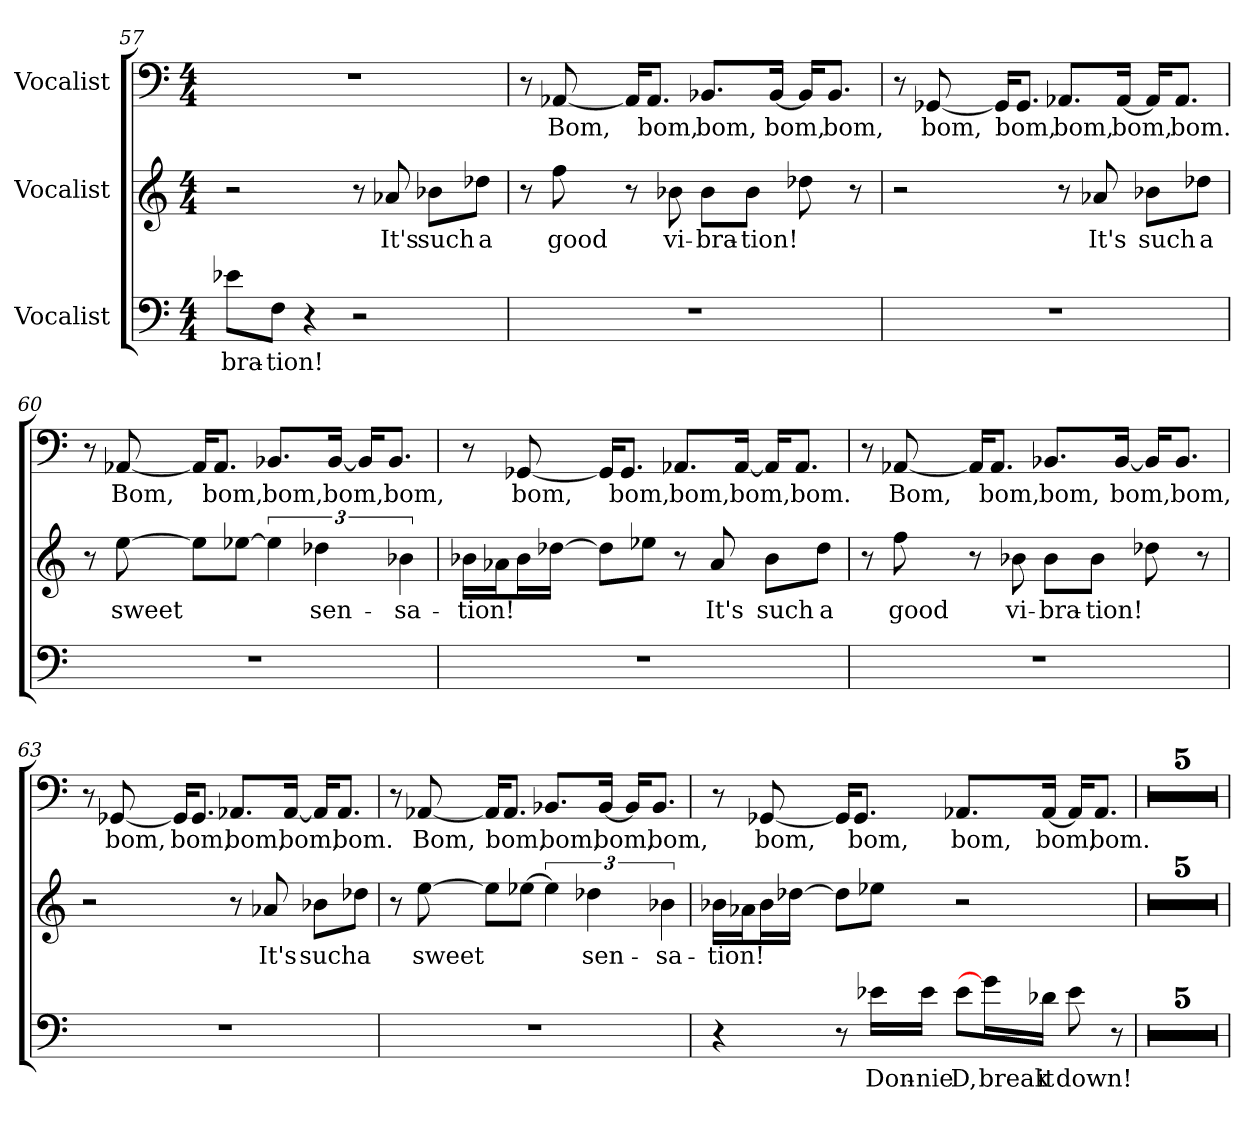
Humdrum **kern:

**kern	**text	**kern	**text	**kern	**text
*part3	*part3	*part2	*part2	*part1	*part1
*staff3	*staff3	*staff2	*staff2	*staff1	*staff1
*I"Vocalist	*	*I"Vocalist	*	*I"Vocalist	*
*clefF4	*	*clefG2	*	*clefF4	*
*M4/4	*	*M4/4	*	*M4/4	*
=57	=57	=57	=57	=57	=57
8e-X\L	-bra-	2r	.	1r	.
8F\J	-tion!	.	.	.	.
4r	.	.	.	.	.
2r	.	8r	.	.	.
.	.	8a-X	It's	.	.
.	.	8b-X\L	such	.	.
.	.	8dd-X\J	a	.	.
=58	=58	=58	=58	=58	=58
1r	.	8r	.	8r	.
.	.	8ff	good	[8AA-X	Bom,
.	.	8r	.	16AA-/KL]	_
.	.	.	.	8.AA-/J	bom,
.	.	8b-X	vi-	.	.
.	.	8b-\L	-bra-	8.BB-X/L	bom,
.	.	8b-\J	-tion!	.	.
.	.	.	.	[16BB-/Jk	bom,
.	.	8dd-X	_	16BB-/KL]	_
.	.	.	.	8.BB-/J	bom,
.	.	8r	.	.	.
=59	=59	=59	=59	=59	=59
1r	.	2r	.	8r	.
.	.	.	.	[8GG-X	bom,
.	.	.	.	16GG-/KL]	_
.	.	.	.	8.GG-/J	bom,
.	.	8r	.	8.AA-X/L	bom,
.	.	8a-X	It's	.	.
.	.	.	.	[16AA-/Jk	bom,
.	.	8b-X\L	such	16AA-/KL]	_
.	.	.	.	8.AA-/J	bom.
.	.	8dd-X\J	a	.	.
=60	=60	=60	=60	=60	=60
1r	.	8r	.	8r	.
.	.	[8ee	sweet	[8AA-X	Bom,
.	.	8ee\L]	_	16AA-/KL]	_
.	.	.	.	8.AA-/J	bom,
.	.	[8ee-X\J	_	.	.
.	.	6ee-]	_	8.BB-X/L	bom,
.	.	6dd-X	sen-	.	.
.	.	.	.	[16BB-/Jk	bom,
.	.	.	.	16BB-/KL]	_
.	.	.	.	8.BB-/J	bom,
.	.	6b-X	-sa-	.	.
=61	=61	=61	=61	=61	=61
1r	.	16b-X\LL	-tion!	8r	.
.	.	16a-X\J	_	.	.
.	.	16b-\L	_	[8GG-X	bom,
.	.	[16dd-X\JJ	_	.	.
.	.	8dd-\L]	_	16GG-/KL]	_
.	.	.	.	8.GG-/J	bom,
.	.	8ee-X\J	_	.	.
.	.	8r	.	8.AA-X/L	bom,
.	.	8a-	It's	.	.
.	.	.	.	[16AA-/Jk	bom,
.	.	8b-\L	such	16AA-/KL]	_
.	.	.	.	8.AA-/J	bom.
.	.	8dd-\J	a	.	.
=62	=62	=62	=62	=62	=62
1r	.	8r	.	8r	.
.	.	8ff	good	[8AA-X	Bom,
.	.	8r	.	16AA-/KL]	_
.	.	.	.	8.AA-/J	bom,
.	.	8b-X	vi-	.	.
.	.	8b-\L	-bra-	8.BB-X/L	bom,
.	.	8b-\J	-tion!	.	.
.	.	.	.	[16BB-/Jk	bom,
.	.	8dd-X	_	16BB-/KL]	_
.	.	.	.	8.BB-/J	bom,
.	.	8r	.	.	.
=63	=63	=63	=63	=63	=63
1r	.	2r	.	8r	.
.	.	.	.	[8GG-X	bom,
.	.	.	.	16GG-/KL]	_
.	.	.	.	8.GG-/J	bom,
.	.	8r	.	8.AA-X/L	bom,
.	.	8a-X	It's	.	.
.	.	.	.	[16AA-/Jk	bom,
.	.	8b-X\L	such	16AA-/KL]	_
.	.	.	.	8.AA-/J	bom.
.	.	8dd-X\J	a	.	.
=64	=64	=64	=64	=64	=64
1r	.	8r	.	8r	.
.	.	[8ee	sweet	[8AA-X	Bom,
.	.	8ee\L]	_	16AA-/KL]	_
.	.	.	.	8.AA-/J	bom,
.	.	[8ee-X\J	_	.	.
.	.	6ee-]	_	8.BB-X/L	bom,
.	.	6dd-X	sen-	.	.
.	.	.	.	[16BB-/Jk	bom,
.	.	.	.	16BB-/KL]	_
.	.	.	.	8.BB-/J	bom,
.	.	6b-X	-sa-	.	.
=65	=65	=65	=65	=65	=65
4r	.	16b-X\LL	-tion!	8r	.
.	.	16a-X\J	_	.	.
.	.	16b-\L	_	[8GG-X	bom,
.	.	[16dd-X\JJ	_	.	.
8r	.	8dd-\L]	_	16GG-/KL]	_
.	.	.	.	8.GG-/J	bom,
16e-X\LL	Don-	8ee-X\J	_	.	.
16e-\JJ	-nie	.	.	.	.
8e-\L	D,	2r	.	8.AA-X/L	bom,
16g-\L]	break	.	.	.	.
16d-X\JJ	it	.	.	[16AA-/Jk	bom,
8e-	down!	.	.	16AA-/KL]	_
.	.	.	.	8.AA-/J	bom.
8r	.	.	.	.	.
=66	=66	=66	=66	=66	=66
1r	.	1r	.	1r	.
=67	=67	=67	=67	=67	=67
1r	.	1r	.	1r	.
=68	=68	=68	=68	=68	=68
1r	.	1r	.	1r	.
=69	=69	=69	=69	=69	=69
1r	.	1r	.	1r	.
=70	=70	=70	=70	=70	=70
1r	.	1r	.	1r	.
=	=	=	=	=	=
*-	*-	*-	*-	*-	*-
